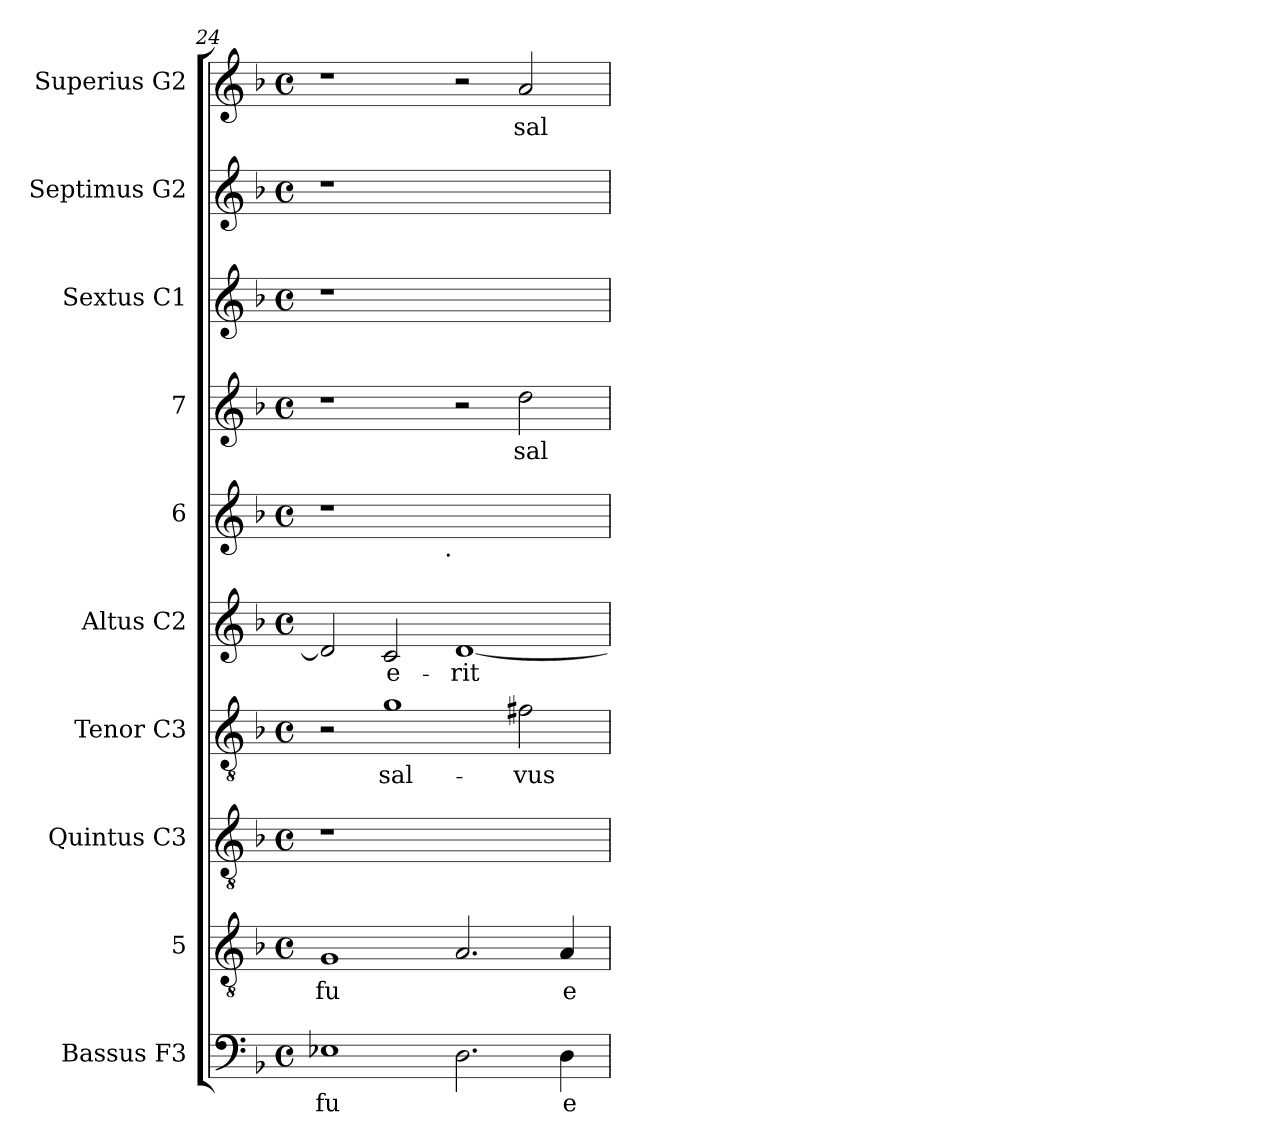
**kern	**text	**kern	**text	**kern	**kern	**text	**kern	**text	**kern	**kern	**text	**kern	**kern	**kern	**text
*part10	*part10	*part9	*part9	*part8	*part7	*part7	*part6	*part6	*part5	*part4	*part4	*part3	*part2	*part1	*part1
*staff10	*staff10	*staff9	*staff9	*staff8	*staff7	*staff7	*staff6	*staff6	*staff5	*staff4	*staff4	*staff3	*staff2	*staff1	*staff1
*I"Bassus  F3	*	*I"5	*	*I"Quintus  C3	*I"Tenor  C3	*	*I"Altus  C2	*	*I"6	*I"7	*	*I"Sextus  C1	*I"Septimus  G2	*I"Superius  G2	*
*I'B	*	*	*	*	*I'T	*	*I'A	*	*	*	*	*	*	*I'S	*
*clefF4	*	*clefGv2	*	*clefGv2	*clefGv2	*	*clefG2	*	*clefG2	*clefG2	*	*clefG2	*clefG2	*clefG2	*
*k[b-]	*	*k[b-]	*	*k[b-]	*k[b-]	*	*k[b-]	*	*k[b-]	*k[b-]	*	*k[b-]	*k[b-]	*k[b-]	*
*F:	*	*F:	*	*F:	*F:	*	*F:	*	*F:	*F:	*	*F:	*F:	*F:	*
*M4/4	*	*M4/4	*	*M4/4	*M4/4	*	*M4/4	*	*M4/4	*M4/4	*	*M4/4	*M4/4	*M4/4	*
*met(c)	*	*met(c)	*	*met(c)	*met(c)	*	*met(c)	*	*met(c)	*met(c)	*	*met(c)	*met(c)	*met(c)	*
=24	=24	=24	=24	=24	=24	=24	=24	=24	=24	=24	=24	=24	=24	=24	=24
!	!LO:LY:b:rj	!	!LO:LY:b:cj	!	!	!	!	!LO:LY:b:rj	!	!	!	!	!	!	!
*	*	*	*	*	*	*	*	*	*^	*	*	*	*	*	*
1E-X	fu-	1G	fu-	1r	2r	.	2d/]	--	1r	2ryy	1r	.	1r	1r	1r	.
!	!	!	!	!	!	!LO:LY:b:rj	!	!LO:LY:b:rj	!	!	!	!	!	!	!	!
.	.	.	.	.	1g	sal-	2c/	-e-	.	4...ryy	.	.	.	.	.	.
!	!	!	!	!	!	!	!	!	!	!LO:TX:b:t=.	!	!	!	!	!	!
.	.	.	.	.	.	.	.	.	.	1ryy	.	.	.	.	.	.
!	!LO:LY:b:rj	!	!LO:LY:b:cj	!	!	!	!	!LO:LY:b:rj	!	!	!	!	!	!	!	!
2.D\	--	2.A/	--	1ryy	.	.	[>1d	-rit	1ryy	.	2r	.	1ryy	1ryy	2r	.
!	!	!	!	!	!	!LO:LY:b:rj	!	!	!	!	!	!LO:LY:b:cj	!	!	!	!LO:LY:b:rj
.	.	.	.	.	2f#X\	-vus	.	.	.	.	2dd\	sal-	.	.	2a/	sal-
!	!LO:LY:b:rj	!	!LO:LY:b:cj	!	!	!	!	!	!	!	!	!	!	!	!	!
4D\	-e-	4A/	-e-	.	.	.	.	.	.	.	.	.	.	.	.	.
.	.	.	.	.	.	.	.	.	.	32ryy	.	.	.	.	.	.
*	*	*	*	*	*	*	*	*	*v	*v	*	*	*	*	*	*
=	=	=	=	=	=	=	=	=	=	=	=	=	=	=	=
*-	*-	*-	*-	*-	*-	*-	*-	*-	*-	*-	*-	*-	*-	*-	*-
